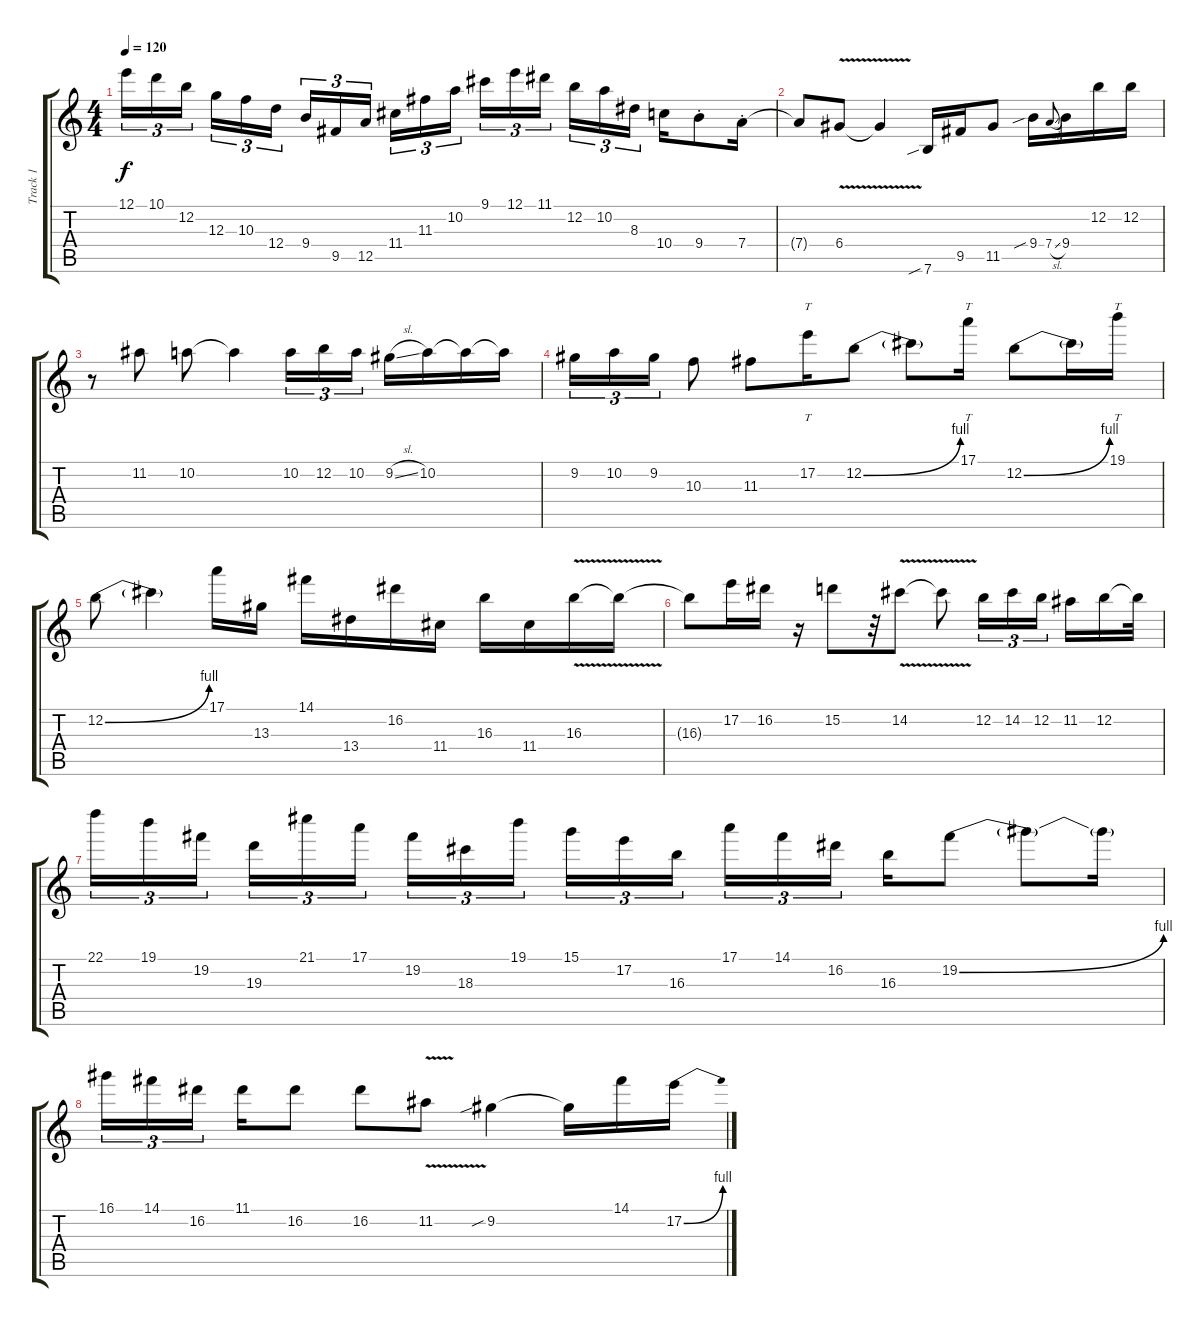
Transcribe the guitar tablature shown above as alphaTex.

\track ("Track 1" "Track 1") {instrument distortionguitar}
\staff {score tabs}
\tuning (E4 B3 G3 D3 A2 E2) {hide}
\ts (4 4)
\tempo 120
\clef g2
\ks c
12.1.16{tu (3 2) dy f} 10.1.16{tu (3 2)} 12.2.16{tu (3 2) beam splitsecondary} 12.3.16{tu (3 2)} 10.3.16{tu (3 2)} 12.4.16{tu (3 2)} 9.4.16{tu (3 2)} 9.5.16{tu (3 2)} 12.5.16{tu (3 2) beam splitsecondary} 11.4.16{tu (3 2)} 11.3.16{tu (3 2)} 10.2.16{tu (3 2)} 9.1.16{tu (3 2)} 12.1.16{tu (3 2)} 11.1.16{tu (3 2) beam splitsecondary} 12.2.16{tu (3 2)} 10.2.16{tu (3 2)} 8.3.16{tu (3 2)} 10.4.16 9.4{st}.8 7.4{st}.16 |
7.4{t}.8 6.4{v}.8 6.4{t}.4 7.6{sib}.16 9.5.16 11.5.8 9.4{sib}.16 7.4{sl}.8{gr onbeat} 9.4.16 12.2.16 12.2.16 |
r.8 11.2.8 10.2.8 10.2{t}.4 10.2.16{tu (3 2)} 12.2.16{tu (3 2)} 10.2.16{tu (3 2)} 9.2{sl}.16 10.2.16 10.2{t}.16 10.2{t}.16 |
9.2.16{tu (3 2)} 10.2.16{tu (3 2)} 9.2.16{tu (3 2)} 10.3.8 11.3.8 17.2.16{tt} 12.2{be (bend 0 0 60 4)}.8 12.2{t}.8 17.1.16{tt} 12.2{be (bend 0 0 60 4)}.8 12.2{t}.16 19.1.16{tt} |
12.2{be (bend 0 0 60 4)}.8 12.2{t}.4 17.1.16 13.3.16 14.1.16 13.4.16 16.2.16 11.4.16 16.3.16 11.4.16 16.3{v}.16 16.3{t}.16 |
16.3{t}.8 17.2.16 16.2.16 r.16 15.2.8 r.32 14.2{v}.8 14.2{t}.8 12.2.16{tu (3 2)} 14.2.16{tu (3 2)} 12.2.16{tu (3 2) beam splitsecondary} 11.2.16 12.2.16 12.2{t}.32 |
22.1.16{tu (3 2)} 19.1.16{tu (3 2)} 19.2.16{tu (3 2) beam splitsecondary} 19.3.16{tu (3 2)} 21.1.16{tu (3 2)} 17.1.16{tu (3 2)} 19.2.16{tu (3 2)} 18.3.16{tu (3 2)} 19.1.16{tu (3 2) beam splitsecondary} 15.1.16{tu (3 2)} 17.2.16{tu (3 2)} 16.3.16{tu (3 2)} 17.1.16{tu (3 2)} 14.1.16{tu (3 2)} 16.2.16{tu (3 2) beam splitsecondary} 16.3.16 19.2{be (bend 0 0 60 4)}.8 19.2{t}.8 19.2{t}.16 |
16.1.16{tu (3 2)} 14.1.16{tu (3 2)} 16.2.16{tu (3 2) beam splitsecondary} 11.1.16 16.2.8 16.2.8 11.2{v}.8 9.2{sib}.4 9.2{t}.16 14.1.16 17.2{be (bend 0 0 60 4)}.16
